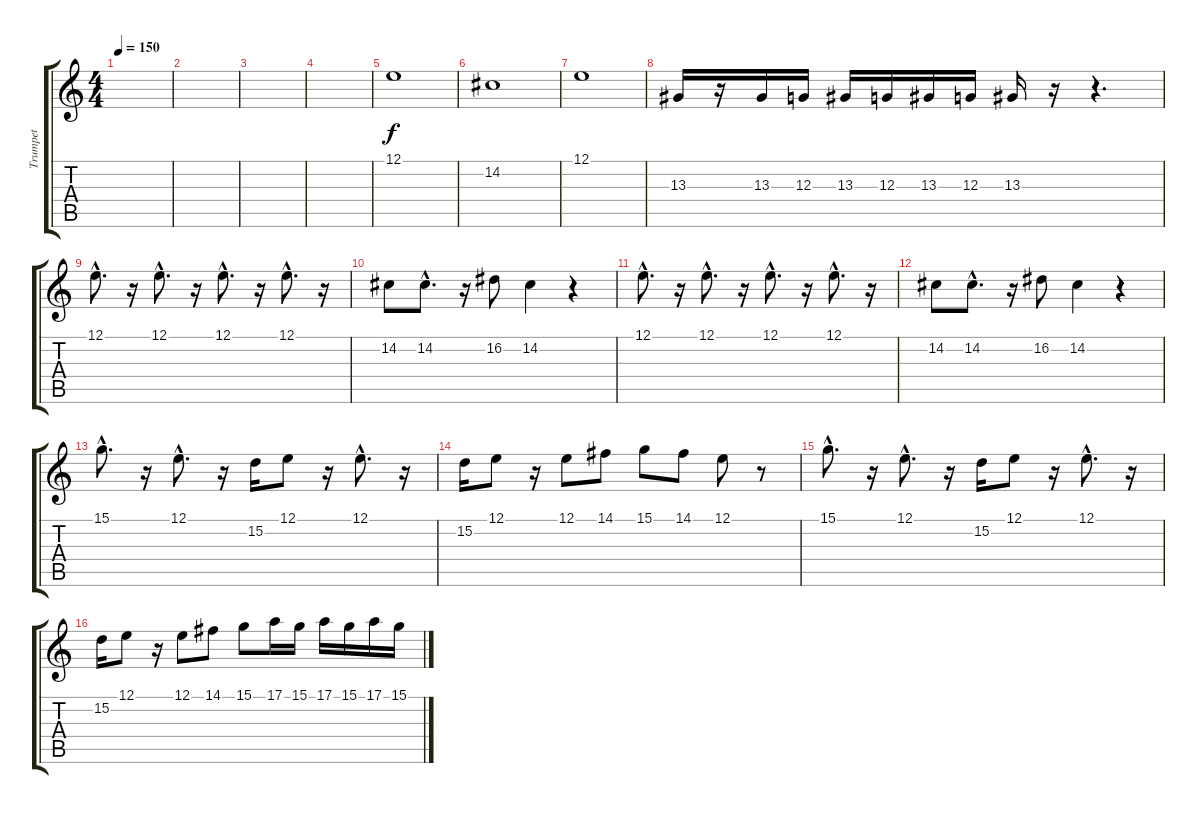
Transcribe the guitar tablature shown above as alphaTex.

\track ("Trumpet" "Trumpet") {instrument trumpet}
\staff {score tabs}
\tuning (E4 B3 G3 D3 A2 E2) {hide}
\ts (4 4)
\tempo 150
\clef g2
\ks c
|
|
|
|
12.1.1 |
14.2.1 |
12.1.1 |
13.3.16 r.16 13.3.16 12.3.16 13.3.16 12.3.16 13.3.16 12.3.16 13.3.16 r.16 r.4{d} |
12.1{hac}.8{d} r.16 12.1{hac}.8{d} r.16 12.1{hac}.8{d} r.16 12.1{hac}.8{d} r.16 |
14.2.8 14.2{hac}.8{d} r.16 16.2.8 14.2.4 r.4 |
12.1{hac}.8{d} r.16 12.1{hac}.8{d} r.16 12.1{hac}.8{d} r.16 12.1{hac}.8{d} r.16 |
14.2.8 14.2{hac}.8{d} r.16 16.2.8 14.2.4 r.4 |
15.1{hac}.8{d} r.16 12.1{hac}.8{d} r.16 15.2.16 12.1.8 r.16 12.1{hac}.8{d} r.16 |
15.2.16 12.1.8 r.16 12.1.8 14.1.8 15.1.8 14.1.8 12.1.8 r.8 |
15.1{hac}.8{d} r.16 12.1{hac}.8{d} r.16 15.2.16 12.1.8 r.16 12.1{hac}.8{d} r.16 |
15.2.16 12.1.8 r.16 12.1.8 14.1.8 15.1.8 17.1.16 15.1.16 17.1.16 15.1.16 17.1.16 15.1.16
